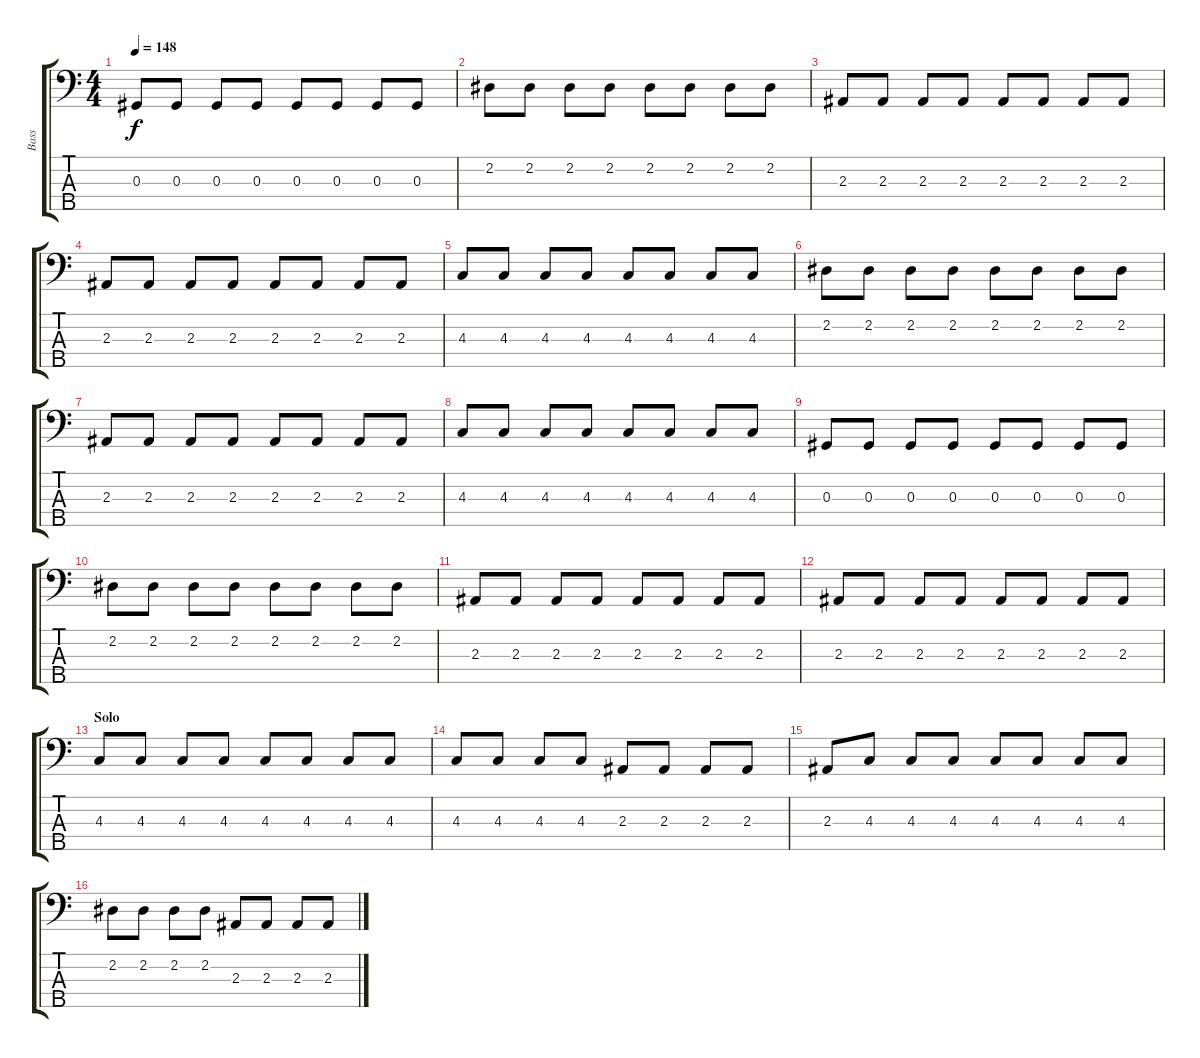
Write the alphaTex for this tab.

\track ("Bass" "Bass") {instrument electricbasspick}
\staff {score tabs}
\tuning (Gb2 Db2 Ab1 Eb1 Bb0) {hide}
\ts (4 4)
\tempo 148
\clef f4
\ks c
0.3.8{dy f} 0.3.8 0.3.8 0.3.8 0.3.8 0.3.8 0.3.8 0.3.8 |
2.2.8 2.2.8 2.2.8 2.2.8 2.2.8 2.2.8 2.2.8 2.2.8 |
2.3.8 2.3.8 2.3.8 2.3.8 2.3.8 2.3.8 2.3.8 2.3.8 |
2.3.8 2.3.8 2.3.8 2.3.8 2.3.8 2.3.8 2.3.8 2.3.8 |
4.3.8 4.3.8 4.3.8 4.3.8 4.3.8 4.3.8 4.3.8 4.3.8 |
2.2.8 2.2.8 2.2.8 2.2.8 2.2.8 2.2.8 2.2.8 2.2.8 |
2.3.8 2.3.8 2.3.8 2.3.8 2.3.8 2.3.8 2.3.8 2.3.8 |
4.3.8 4.3.8 4.3.8 4.3.8 4.3.8 4.3.8 4.3.8 4.3.8 |
0.3.8 0.3.8 0.3.8 0.3.8 0.3.8 0.3.8 0.3.8 0.3.8 |
2.2.8 2.2.8 2.2.8 2.2.8 2.2.8 2.2.8 2.2.8 2.2.8 |
2.3.8 2.3.8 2.3.8 2.3.8 2.3.8 2.3.8 2.3.8 2.3.8 |
2.3.8 2.3.8 2.3.8 2.3.8 2.3.8 2.3.8 2.3.8 2.3.8 |
\section ("" "Solo")
4.3.8 4.3.8 4.3.8 4.3.8 4.3.8 4.3.8 4.3.8 4.3.8 |
4.3.8 4.3.8 4.3.8 4.3.8 2.3.8 2.3.8 2.3.8 2.3.8 |
2.3.8 4.3.8 4.3.8 4.3.8 4.3.8 4.3.8 4.3.8 4.3.8 |
2.2.8 2.2.8 2.2.8 2.2.8 2.3.8 2.3.8 2.3.8 2.3.8
